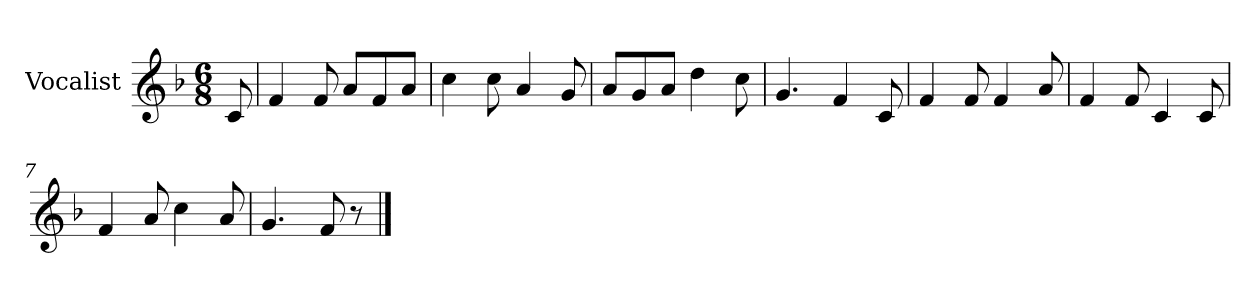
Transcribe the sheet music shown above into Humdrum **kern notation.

**kern
*part1
*staff1
*I"Vocalist
*k[b-]
*F:
*M6/8
=
8c
=1
4f
8f
8aL
8f
8aJ
=2
4cc
8cc
4a
8g
=3
8aL
8g
8aJ
4dd
8cc
=4
4.g
4f
8c
=5
4f
8f
4f
8a
=6
4f
8f
4c
8c
=7
4f
8a
4cc
8a
=8
4.g
8f
8r
==
*-
